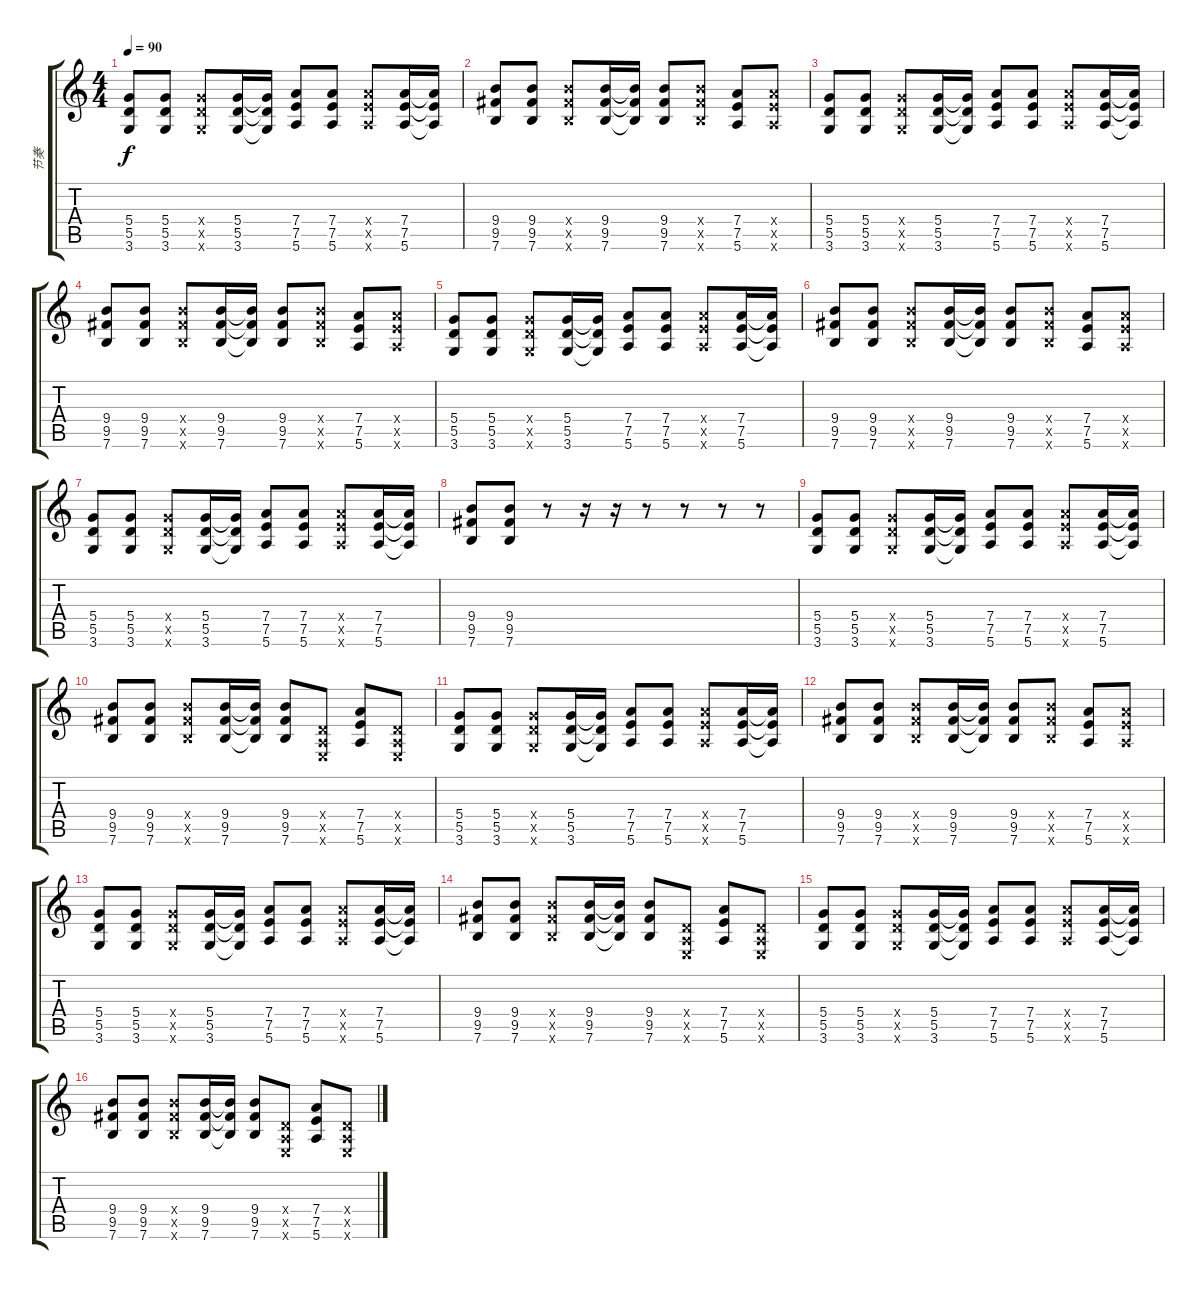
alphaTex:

\track ("节奏" "节奏") {instrument electricguitarjazz}
\staff {score tabs}
\tuning (E4 B3 G3 D3 A2 E2) {hide}
\ts (4 4)
\tempo 90
\clef g2
\ks c
(5.4 5.5 3.6).8{dy f} (5.4 5.5 3.6).8 (5.4{x} 5.5{x} 3.6{x}).8 (5.4 5.5 3.6).16 (5.4{t} 5.5{t} 3.6{t}).16 (7.4 7.5 5.6).8 (7.4 7.5 5.6).8 (7.4{x} 7.5{x} 5.6{x}).8 (7.4 7.5 5.6).16 (7.4{t} 7.5{t} 5.6{t}).16 |
(9.4 9.5 7.6).8 (9.4 9.5 7.6).8 (9.4{x} 9.5{x} 7.6{x}).8 (9.4 9.5 7.6).16 (9.4{t} 9.5{t} 7.6{t}).16 (9.4 9.5 7.6).8 (9.4{x} 9.5{x} 7.6{x}).8 (7.4 7.5 5.6).8 (7.4{x} 7.5{x} 5.6{x}).8 |
(5.4 5.5 3.6).8 (5.4 5.5 3.6).8 (5.4{x} 5.5{x} 3.6{x}).8 (5.4 5.5 3.6).16 (5.4{t} 5.5{t} 3.6{t}).16 (7.4 7.5 5.6).8 (7.4 7.5 5.6).8 (7.4{x} 7.5{x} 5.6{x}).8 (7.4 7.5 5.6).16 (7.4{t} 7.5{t} 5.6{t}).16 |
(9.4 9.5 7.6).8 (9.4 9.5 7.6).8 (9.4{x} 9.5{x} 7.6{x}).8 (9.4 9.5 7.6).16 (9.4{t} 9.5{t} 7.6{t}).16 (9.4 9.5 7.6).8 (9.4{x} 9.5{x} 7.6{x}).8 (7.4 7.5 5.6).8 (7.4{x} 7.5{x} 5.6{x}).8 |
(5.4 5.5 3.6).8 (5.4 5.5 3.6).8 (5.4{x} 5.5{x} 3.6{x}).8 (5.4 5.5 3.6).16 (5.4{t} 5.5{t} 3.6{t}).16 (7.4 7.5 5.6).8 (7.4 7.5 5.6).8 (7.4{x} 7.5{x} 5.6{x}).8 (7.4 7.5 5.6).16 (7.4{t} 7.5{t} 5.6{t}).16 |
(9.4 9.5 7.6).8 (9.4 9.5 7.6).8 (9.4{x} 9.5{x} 7.6{x}).8 (9.4 9.5 7.6).16 (9.4{t} 9.5{t} 7.6{t}).16 (9.4 9.5 7.6).8 (9.4{x} 9.5{x} 7.6{x}).8 (7.4 7.5 5.6).8 (7.4{x} 7.5{x} 5.6{x}).8 |
(5.4 5.5 3.6).8 (5.4 5.5 3.6).8 (5.4{x} 5.5{x} 3.6{x}).8 (5.4 5.5 3.6).16 (5.4{t} 5.5{t} 3.6{t}).16 (7.4 7.5 5.6).8 (7.4 7.5 5.6).8 (7.4{x} 7.5{x} 5.6{x}).8 (7.4 7.5 5.6).16 (7.4{t} 7.5{t} 5.6{t}).16 |
(9.4 9.5 7.6).8 (9.4 9.5 7.6).8 r.8 r.16 r.16 r.8 r.8 r.8 r.8 |
(5.4 5.5 3.6).8 (5.4 5.5 3.6).8 (5.4{x} 5.5{x} 3.6{x}).8 (5.4 5.5 3.6).16 (5.4{t} 5.5{t} 3.6{t}).16 (7.4 7.5 5.6).8 (7.4 7.5 5.6).8 (7.4{x} 7.5{x} 5.6{x}).8 (7.4 7.5 5.6).16 (7.4{t} 7.5{t} 5.6{t}).16 |
(9.4 9.5 7.6).8 (9.4 9.5 7.6).8 (9.4{x} 9.5{x} 7.6{x}).8 (9.4 9.5 7.6).16 (9.4{t} 9.5{t} 7.6{t}).16 (9.4 9.5 7.6).8 (0.4{x} 0.5{x} 0.6{x}).8 (7.4 7.5 5.6).8 (0.4{x} 0.5{x} 0.6{x}).8 |
(5.4 5.5 3.6).8 (5.4 5.5 3.6).8 (5.4{x} 5.5{x} 3.6{x}).8 (5.4 5.5 3.6).16 (5.4{t} 5.5{t} 3.6{t}).16 (7.4 7.5 5.6).8 (7.4 7.5 5.6).8 (7.4{x} 7.5{x} 5.6{x}).8 (7.4 7.5 5.6).16 (7.4{t} 7.5{t} 5.6{t}).16 |
(9.4 9.5 7.6).8 (9.4 9.5 7.6).8 (9.4{x} 9.5{x} 7.6{x}).8 (9.4 9.5 7.6).16 (9.4{t} 9.5{t} 7.6{t}).16 (9.4 9.5 7.6).8 (9.4{x} 9.5{x} 7.6{x}).8 (7.4 7.5 5.6).8 (7.4{x} 7.5{x} 5.6{x}).8 |
(5.4 5.5 3.6).8 (5.4 5.5 3.6).8 (5.4{x} 5.5{x} 3.6{x}).8 (5.4 5.5 3.6).16 (5.4{t} 5.5{t} 3.6{t}).16 (7.4 7.5 5.6).8 (7.4 7.5 5.6).8 (7.4{x} 7.5{x} 5.6{x}).8 (7.4 7.5 5.6).16 (7.4{t} 7.5{t} 5.6{t}).16 |
(9.4 9.5 7.6).8 (9.4 9.5 7.6).8 (9.4{x} 9.5{x} 7.6{x}).8 (9.4 9.5 7.6).16 (9.4{t} 9.5{t} 7.6{t}).16 (9.4 9.5 7.6).8 (0.4{x} 0.5{x} 0.6{x}).8 (7.4 7.5 5.6).8 (0.4{x} 0.5{x} 0.6{x}).8 |
(5.4 5.5 3.6).8 (5.4 5.5 3.6).8 (5.4{x} 5.5{x} 3.6{x}).8 (5.4 5.5 3.6).16 (5.4{t} 5.5{t} 3.6{t}).16 (7.4 7.5 5.6).8 (7.4 7.5 5.6).8 (7.4{x} 7.5{x} 5.6{x}).8 (7.4 7.5 5.6).16 (7.4{t} 7.5{t} 5.6{t}).16 |
(9.4 9.5 7.6).8 (9.4 9.5 7.6).8 (9.4{x} 9.5{x} 7.6{x}).8 (9.4 9.5 7.6).16 (9.4{t} 9.5{t} 7.6{t}).16 (9.4 9.5 7.6).8 (0.4{x} 0.5{x} 0.6{x}).8 (7.4 7.5 5.6).8 (0.4{x} 0.5{x} 0.6{x}).8
